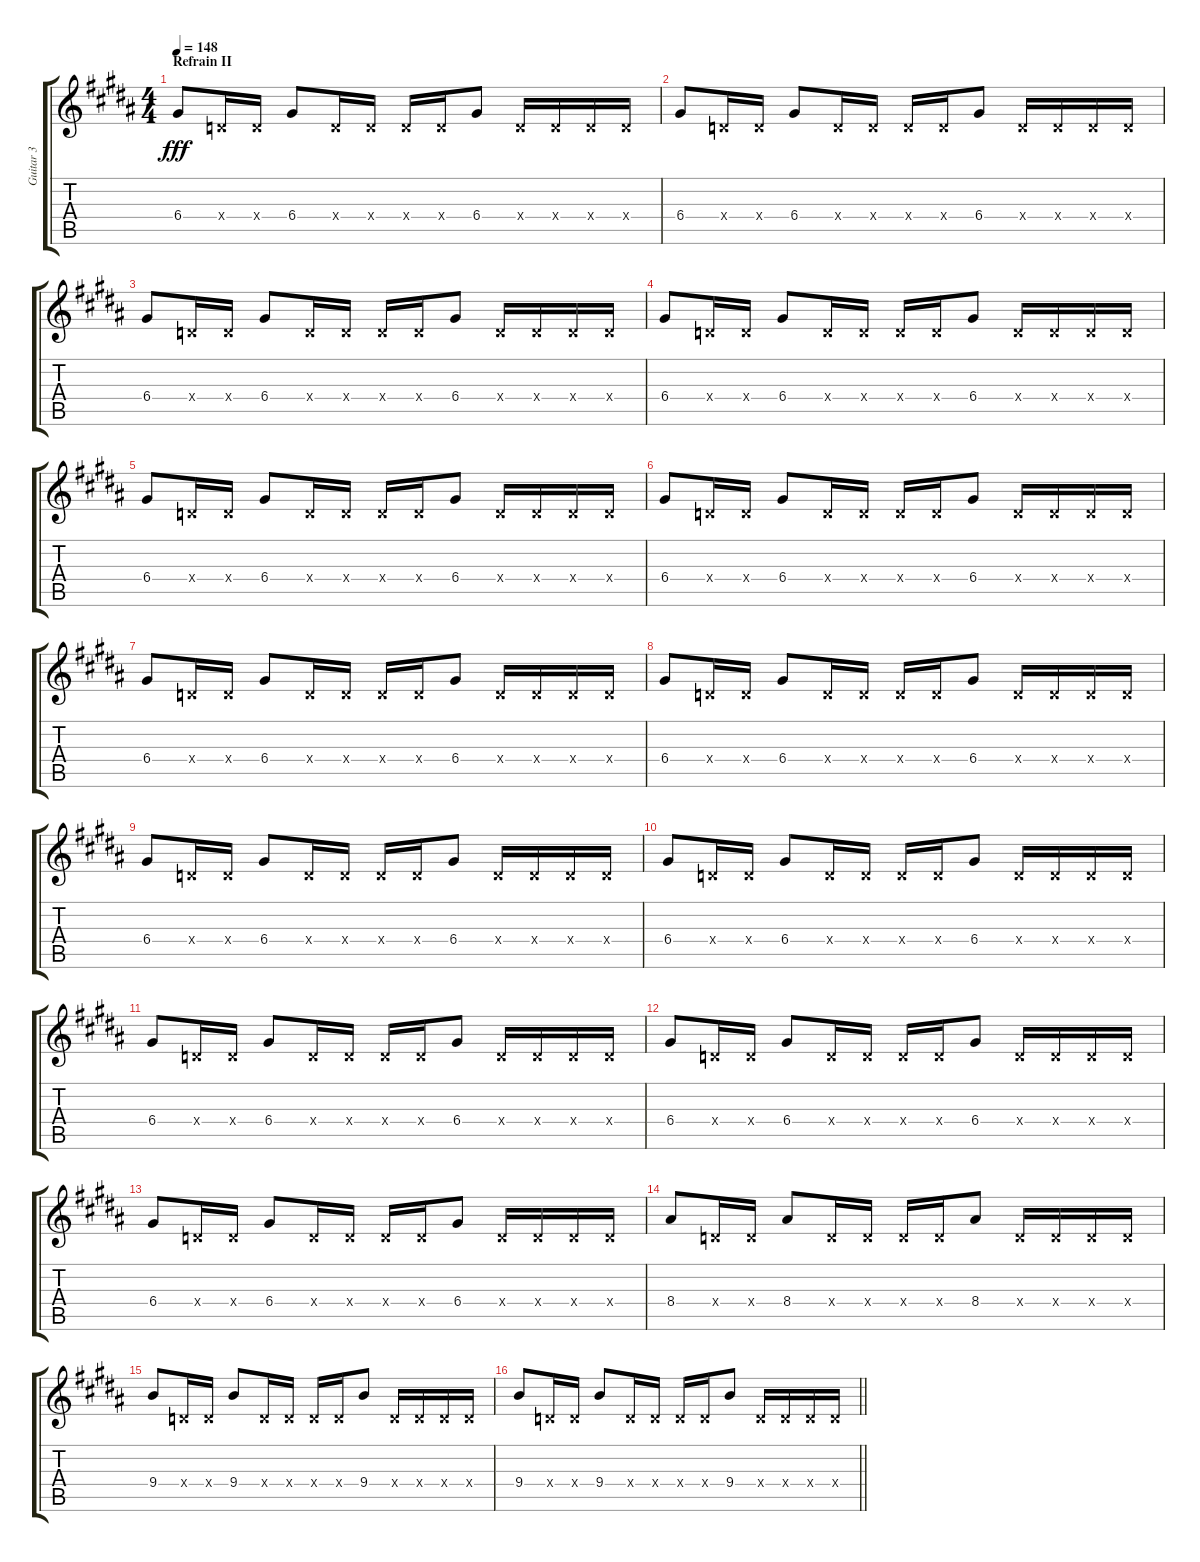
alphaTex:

\track ("Guitar 3" "Guitar 3") {instrument overdrivenguitar}
\staff {score tabs}
\tuning (E4 B3 G3 D3 A2 E2) {hide}
\ts (4 4)
\section ("" "Refrain II")
\tempo 148
\clef g2
\ks b
6.4.8{dy fff} 0.4{x}.16 0.4{x}.16 6.4.8 0.4{x}.16 0.4{x}.16 0.4{x}.16 0.4{x}.16 6.4.8 0.4{x}.16 0.4{x}.16 0.4{x}.16 0.4{x}.16 |
6.4.8 0.4{x}.16 0.4{x}.16 6.4.8 0.4{x}.16 0.4{x}.16 0.4{x}.16 0.4{x}.16 6.4.8 0.4{x}.16 0.4{x}.16 0.4{x}.16 0.4{x}.16 |
6.4.8 0.4{x}.16 0.4{x}.16 6.4.8 0.4{x}.16 0.4{x}.16 0.4{x}.16 0.4{x}.16 6.4.8 0.4{x}.16 0.4{x}.16 0.4{x}.16 0.4{x}.16 |
6.4.8 0.4{x}.16 0.4{x}.16 6.4.8 0.4{x}.16 0.4{x}.16 0.4{x}.16 0.4{x}.16 6.4.8 0.4{x}.16 0.4{x}.16 0.4{x}.16 0.4{x}.16 |
6.4.8 0.4{x}.16 0.4{x}.16 6.4.8 0.4{x}.16 0.4{x}.16 0.4{x}.16 0.4{x}.16 6.4.8 0.4{x}.16 0.4{x}.16 0.4{x}.16 0.4{x}.16 |
6.4.8 0.4{x}.16 0.4{x}.16 6.4.8 0.4{x}.16 0.4{x}.16 0.4{x}.16 0.4{x}.16 6.4.8 0.4{x}.16 0.4{x}.16 0.4{x}.16 0.4{x}.16 |
6.4.8 0.4{x}.16 0.4{x}.16 6.4.8 0.4{x}.16 0.4{x}.16 0.4{x}.16 0.4{x}.16 6.4.8 0.4{x}.16 0.4{x}.16 0.4{x}.16 0.4{x}.16 |
6.4.8 0.4{x}.16 0.4{x}.16 6.4.8 0.4{x}.16 0.4{x}.16 0.4{x}.16 0.4{x}.16 6.4.8 0.4{x}.16 0.4{x}.16 0.4{x}.16 0.4{x}.16 |
6.4.8 0.4{x}.16 0.4{x}.16 6.4.8 0.4{x}.16 0.4{x}.16 0.4{x}.16 0.4{x}.16 6.4.8 0.4{x}.16 0.4{x}.16 0.4{x}.16 0.4{x}.16 |
6.4.8 0.4{x}.16 0.4{x}.16 6.4.8 0.4{x}.16 0.4{x}.16 0.4{x}.16 0.4{x}.16 6.4.8 0.4{x}.16 0.4{x}.16 0.4{x}.16 0.4{x}.16 |
6.4.8 0.4{x}.16 0.4{x}.16 6.4.8 0.4{x}.16 0.4{x}.16 0.4{x}.16 0.4{x}.16 6.4.8 0.4{x}.16 0.4{x}.16 0.4{x}.16 0.4{x}.16 |
6.4.8 0.4{x}.16 0.4{x}.16 6.4.8 0.4{x}.16 0.4{x}.16 0.4{x}.16 0.4{x}.16 6.4.8 0.4{x}.16 0.4{x}.16 0.4{x}.16 0.4{x}.16 |
6.4.8 0.4{x}.16 0.4{x}.16 6.4.8 0.4{x}.16 0.4{x}.16 0.4{x}.16 0.4{x}.16 6.4.8 0.4{x}.16 0.4{x}.16 0.4{x}.16 0.4{x}.16 |
8.4.8 0.4{x}.16 0.4{x}.16 8.4.8 0.4{x}.16 0.4{x}.16 0.4{x}.16 0.4{x}.16 8.4.8 0.4{x}.16 0.4{x}.16 0.4{x}.16 0.4{x}.16 |
9.4.8 0.4{x}.16 0.4{x}.16 9.4.8 0.4{x}.16 0.4{x}.16 0.4{x}.16 0.4{x}.16 9.4.8 0.4{x}.16 0.4{x}.16 0.4{x}.16 0.4{x}.16 |
\barLineRight lightlight
9.4.8 0.4{x}.16 0.4{x}.16 9.4.8 0.4{x}.16 0.4{x}.16 0.4{x}.16 0.4{x}.16 9.4.8 0.4{x}.16 0.4{x}.16 0.4{x}.16 0.4{x}.16
